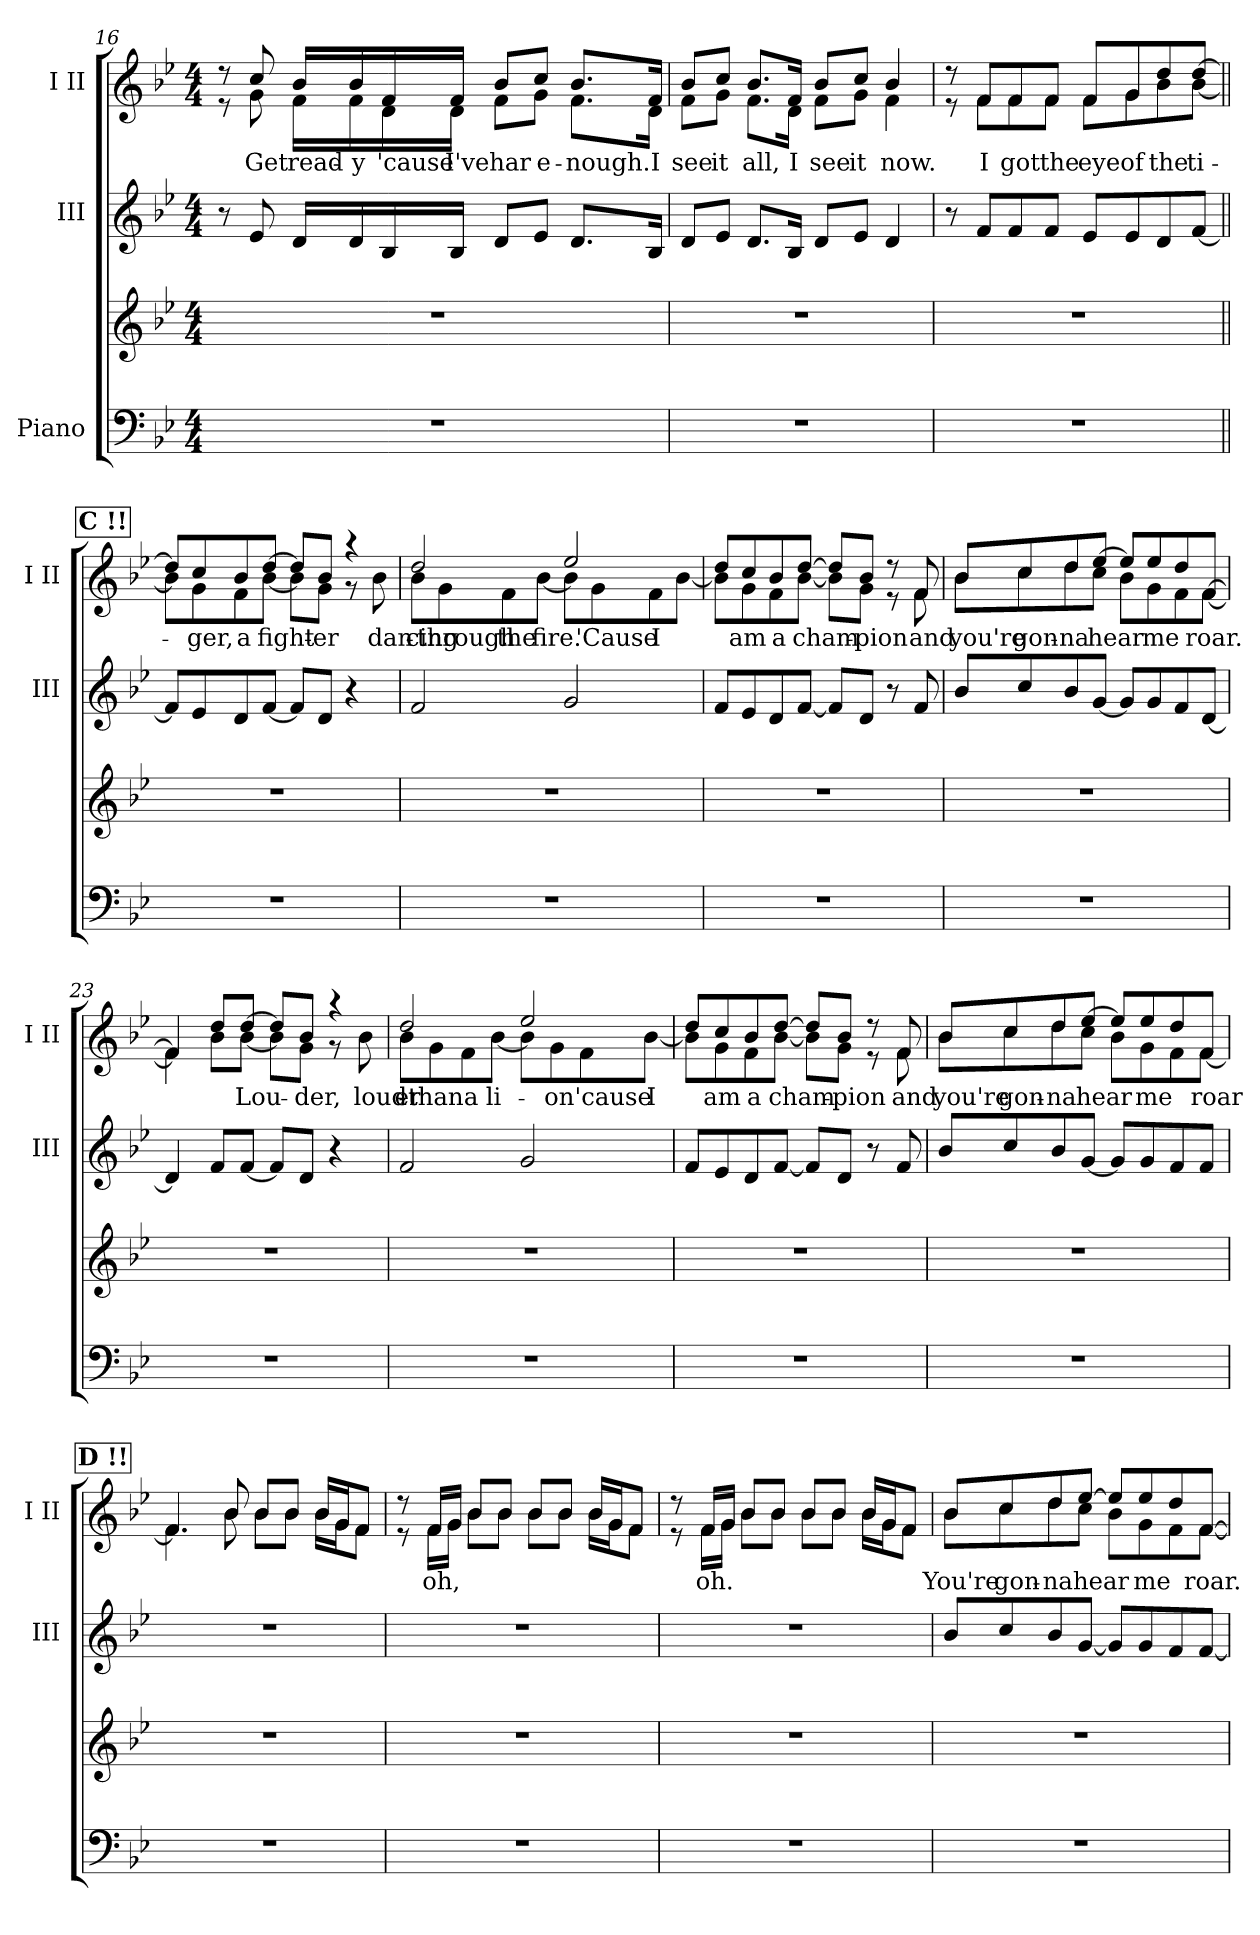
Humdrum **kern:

**kern	**kern	**kern	**kern	**text
*part3	*part3	*part2	*part1	*part1
*staff4	*staff3	*staff2	*staff1	*staff1
*I"Piano	*	*I"III	*I"I II	*
*	*	*I'III	*I'I II	*
*clefF4	*clefG2	*clefG2	*clefG2	*
*k[b-e-]	*k[b-e-]	*k[b-e-]	*k[b-e-]	*
*M4/4	*M4/4	*M4/4	*M4/4	*
=16	=16	=16	=16	=16
*	*	*	*^	*
1r	1r	8r	8r	8r	.
!	!	!	!	!	!LO:LY:b
.	.	8e-/	8cc/	8g\	Get
!	!	!	!	!	!LO:LY:b
.	.	16d/LL	16b-/LL	16f\LL	read-
!	!	!	!	!	!LO:LY:b
.	.	16d/	16b-/	16f\	-y
!	!	!	!	!	!LO:LY:b
.	.	16B-/	16f/	16d\	'cause
!	!	!	!	!	!LO:LY:b
.	.	16B-/JJ	16f/JJ	16d\JJ	I've
!	!	!	!	!	!LO:LY:b
.	.	8d/L	8b-/L	8f\L	har
!	!	!	!	!	!LO:LY:b
.	.	8e-/J	8cc/J	8g\J	e-
!	!	!	!	!	!LO:LY:b
.	.	8.d/L	8.b-/L	8.f\L	-nough.
!	!	!	!	!	!LO:LY:b
.	.	16B-/Jk	16f/Jk	16d\Jk	I
=17	=17	=17	=17	=17	=17
!	!	!	!	!	!LO:LY:b
1r	1r	8d/L	8b-/L	8f\L	see
!	!	!	!	!	!LO:LY:b
.	.	8e-/J	8cc/J	8g\J	it
!	!	!	!	!	!LO:LY:b
.	.	8.d/L	8.b-/L	8.f\L	all,
!	!	!	!	!	!LO:LY:b
.	.	16B-/Jk	16f/Jk	16d\Jk	I
!	!	!	!	!	!LO:LY:b
.	.	8d/L	8b-/L	8f\L	see
!	!	!	!	!	!LO:LY:b
.	.	8e-/J	8cc/J	8g\J	it
!	!	!	!	!	!LO:LY:b
.	.	4d/	4b-/	4f\	now.
!!LO:LB:g=z	!!
=18	=18	=18	=18	=18	=18
1r	1r	8r	8r	8r	.
!	!	!	!	!	!LO:LY:b
.	.	8f/L	8f/L	8f\L	I
!	!	!	!	!	!LO:LY:b
.	.	8f/	8f/	8f\	got
!	!	!	!	!	!LO:LY:b
.	.	8f/J	8f/J	8f\J	the
!	!	!	!	!	!LO:LY:b
.	.	8e-/L	8f/L	8f\L	eye
!	!	!	!	!	!LO:LY:b
.	.	8e-/	8g/	8g\	of
!	!	!	!	!	!LO:LY:b
.	.	8d/	8dd/	8b-\	the
!	!	!	!	!	!LO:LY:b
.	.	[8f/J	[8dd/J	[8b-\J	ti-
!!LO:REH:place=s1:a:B:fs=14:t=C	!!
=19||	=19||	=19||	=19||	=19||	=19||
1r	1r	8f/L]	8dd/L]	8b-\L]	.
!	!	!	!	!	!LO:LY:b
.	.	8e-/	8cc/	8g\	-ger,
!	!	!	!	!	!LO:LY:b
.	.	8d/	8b-/	8f\	a
!	!	!	!	!	!LO:LY:b
.	.	[8f/J	[8dd/J	[8b-\J	fight-
.	.	8f/L]	8dd/L]	8b-\L]	.
!	!	!	!	!	!LO:LY:b
.	.	8d/J	8b-/J	8g\J	-er
.	.	4r	4r	8r	.
!	!	!	!	!	!LO:LY:b
.	.	.	.	8b-\	dan-
=20	=20	=20	=20	=20	=20
!	!	!	!	!	!LO:LY:b
1r	1r	2f/	2dd/	8b-\L	-cing
!	!	!	!	!	!LO:LY:b
.	.	.	.	8g\	through
!	!	!	!	!	!LO:LY:b
.	.	.	.	8f\	the
!	!	!	!	!	!LO:LY:b
.	.	.	.	[8b-\J	fire.
.	.	2g/	2ee-/	8b-\L]	.
!	!	!	!	!	!LO:LY:b
.	.	.	.	8g\	'Cause
!	!	!	!	!	!LO:LY:b
.	.	.	.	8f\	I
.	.	.	.	[8b-\J	.
!!LO:LB:g=z	!!
=21	=21	=21	=21	=21	=21
1r	1r	8f/L	8dd/L	8b-\L]	.
!	!	!	!	!	!LO:LY:b
.	.	8e-/	8cc/	8g\	am
!	!	!	!	!	!LO:LY:b
.	.	8d/	8b-/	8f\	a
!	!	!	!	!	!LO:LY:b
.	.	[8f/J	[8dd/J	[8b-\J	cham-
.	.	8f/L]	8dd/L]	8b-\L]	.
!	!	!	!	!	!LO:LY:b
.	.	8d/J	8b-/J	8g\J	-pion
.	.	8r	8r	8r	.
!	!	!	!	!	!LO:LY:b
.	.	8f/	8f/	8f\	and
=22	=22	=22	=22	=22	=22
!	!	!	!	!	!LO:LY:b
1r	1r	8b-/L	8b-/L	8b-\L	you're
!	!	!	!	!	!LO:LY:b
.	.	8cc/	8cc/	8cc\	gon-
!	!	!	!	!	!LO:LY:b
.	.	8b-/	8dd/	8dd\	-na
!	!	!	!	!	!LO:LY:b
.	.	[8g/J	[8ee-/J	8cc\J	hear
.	.	8g/L]	8ee-/L]	8b-\L	.
!	!	!	!	!	!LO:LY:b
.	.	8g/	8ee-/	8g\	me
.	.	8f/	8dd/	8f\	.
!	!	!	!	!	!LO:LY:b
.	.	[8d/J	[8f/J	[8f\J	roar.
=23	=23	=23	=23	=23	=23
1r	1r	4d/]	4f/]	4f\]	.
.	.	8f/L	8dd/L	8b-\L	.
!	!	!	!	!	!LO:LY:b
.	.	[8f/J	[8dd/J	[8b-\J	Lou-
.	.	8f/L]	8dd/L]	8b-\L]	.
!	!	!	!	!	!LO:LY:b
.	.	8d/J	8b-/J	8g\J	-der,
.	.	4r	4r	8r	.
!	!	!	!	!	!LO:LY:b
.	.	.	.	8b-\	loud-
!!LO:LB:g=z	!!
=24	=24	=24	=24	=24	=24
!	!	!	!	!	!LO:LY:b
1r	1r	2f/	2dd/	8b-\L	-er
!	!	!	!	!	!LO:LY:b
.	.	.	.	8g\	than
!	!	!	!	!	!LO:LY:b
.	.	.	.	8f\	a
!	!	!	!	!	!LO:LY:b
.	.	.	.	[8b-\J	li-
.	.	2g/	2ee-/	8b-\L]	.
!	!	!	!	!	!LO:LY:b
.	.	.	.	8g\	-on
!	!	!	!	!	!LO:LY:b
.	.	.	.	8f\	'cause
!	!	!	!	!	!LO:LY:b
.	.	.	.	[8b-\J	I
=25	=25	=25	=25	=25	=25
1r	1r	8f/L	8dd/L	8b-\L]	.
!	!	!	!	!	!LO:LY:b
.	.	8e-/	8cc/	8g\	am
!	!	!	!	!	!LO:LY:b
.	.	8d/	8b-/	8f\	a
!	!	!	!	!	!LO:LY:b
.	.	[8f/J	[8dd/J	[8b-\J	cham-
.	.	8f/L]	8dd/L]	8b-\L]	.
!	!	!	!	!	!LO:LY:b
.	.	8d/J	8b-/J	8g\J	-pion
.	.	8r	8r	8r	.
!	!	!	!	!	!LO:LY:b
.	.	8f/	8f/	8f\	and
=26	=26	=26	=26	=26	=26
!	!	!	!	!	!LO:LY:b
1r	1r	8b-/L	8b-/L	8b-\L	you're
!	!	!	!	!	!LO:LY:b
.	.	8cc/	8cc/	8cc\	gon-
!	!	!	!	!	!LO:LY:b
.	.	8b-/	8dd/	8dd\	-na
!	!	!	!	!	!LO:LY:b
.	.	[8g/J	[8ee-/J	8cc\J	hear
.	.	8g/L]	8ee-/L]	8b-\L	.
!	!	!	!	!	!LO:LY:b
.	.	8g/	8ee-/	8g\	me
.	.	8f/	8dd/	8f\	.
!	!	!	!	!	!LO:LY:b
.	.	8f/J	8f/J	[8f\J	roar
!!LO:LB:g=z	!!
!!LO:REH:place=s1:a:B:fs=14:t=D	!!
=27	=27	=27	=27	=27	=27
1r	1r	1r	4.f/	4.f\]	.
.	.	.	8b-/	8b-\	.
.	.	.	8b-/L	8b-\L	.
.	.	.	8b-/J	8b-\J	.
.	.	.	16b-/LL	16b-\LL	.
.	.	.	16g/J	16g\J	.
.	.	.	8f/J	8f\J	.
=28	=28	=28	=28	=28	=28
1r	1r	1r	8r	8r	.
!	!	!	!	!	!LO:LY:b
.	.	.	16f/LL	16f\LL	oh,
.	.	.	16g/JJ	16g\JJ	.
.	.	.	8b-/L	8b-\L	.
.	.	.	8b-/J	8b-\J	.
.	.	.	8b-/L	8b-\L	.
.	.	.	8b-/J	8b-\J	.
.	.	.	16b-/LL	16b-\LL	.
.	.	.	16g/J	16g\J	.
.	.	.	8f/J	8f\J	.
=29	=29	=29	=29	=29	=29
1r	1r	1r	8r	8r	.
!	!	!	!	!	!LO:LY:b
.	.	.	16f/LL	16f\LL	oh.
.	.	.	16g/JJ	16g\JJ	.
.	.	.	8b-/L	8b-\L	.
.	.	.	8b-/J	8b-\J	.
.	.	.	8b-/L	8b-\L	.
.	.	.	8b-/J	8b-\J	.
.	.	.	16b-/LL	16b-\LL	.
.	.	.	16g/J	16g\J	.
.	.	.	8f/J	8f\J	.
!!LO:PB:g=z	!!
=30	=30	=30	=30	=30	=30
!	!	!	!	!	!LO:LY:b
1r	1r	8b-/L	8b-/L	8b-\L	You're
!	!	!	!	!	!LO:LY:b
.	.	8cc/	8cc/	8cc\	gon-
!	!	!	!	!	!LO:LY:b
.	.	8b-/	8dd/	8dd\	-na
!	!	!	!	!	!LO:LY:b
.	.	[8g/J	[8ee-/J	8cc\J	hear
.	.	8g/L]	8ee-/L]	8b-\L	.
!	!	!	!	!	!LO:LY:b
.	.	8g/	8ee-/	8g\	me
.	.	8f/	8dd/	8f\	.
!	!	!	!	!	!LO:LY:b
.	.	[8f/J	[8f/J	[8f\J	roar.
*	*	*	*v	*v	*
=	=	=	=	=
*-	*-	*-	*-	*-
